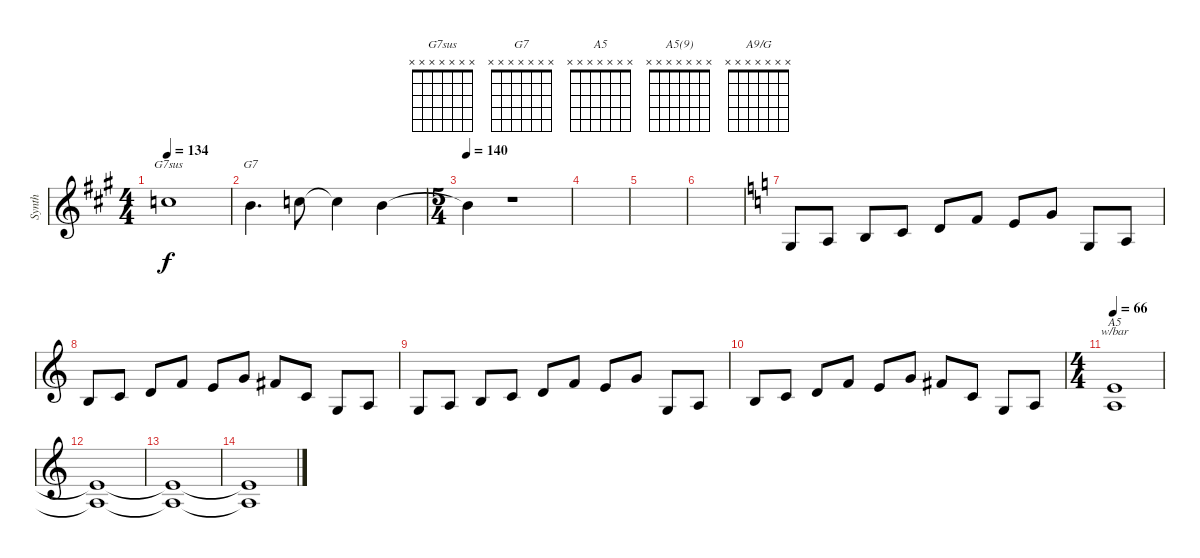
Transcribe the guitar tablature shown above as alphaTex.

\track ("Synth" "Synth") {instrument pad4choir}
\staff {score}
\tuning (E5 B4 G4 D4 A3 E3 B2) {hide}
\chord ("G7sus" x x x x x x x)
\chord ("G7" x x x x x x x)
\chord ("A5" x x x x x x x)
\chord ("A5(9)" x x x x x x x)
\chord ("A9/G" x x x x x x x)
\ts (4 4)
\tempo 134
\clef g2
\ks a
1.2.1{ch "G7sus" dy f} |
0.2.4{d ch "G7"} 1.2.8 1.2{t}.4 0.2.4 |
\ts (5 4)
\tempo 140
0.2{t}.4{volume 0} r.1 |
|
|
|
\ks c
3.6.8{volume 10 instrument lead1square} 5.6.8 7.6.8 8.6.8 10.6.8 13.6.8 12.6.8 15.6.8 3.6.8 5.6.8 |
2.5.8 3.5.8 0.4.8 3.4.8 2.4.8 0.3.8 4.4.8 3.5.8 3.6.8 0.5.8 |
3.6.8 0.5.8 2.5.8 3.5.8 0.4.8 3.4.8 2.4.8 0.3.8 3.6.8 0.5.8 |
2.5.8 3.5.8 0.4.8 3.4.8 2.4.8 0.3.8 4.4.8 3.5.8 3.6.8 0.5.8 |
\ts (4 4)
\tempo 66
(2.4 0.5).1{tbe (custom default 0 0 15 24 60 24) ch "A5" volume 0} |
(2.4{t} 0.5{t}).1 |
(2.4{t} 0.5{t}).1 |
(2.4{t} 0.5{t}).1
